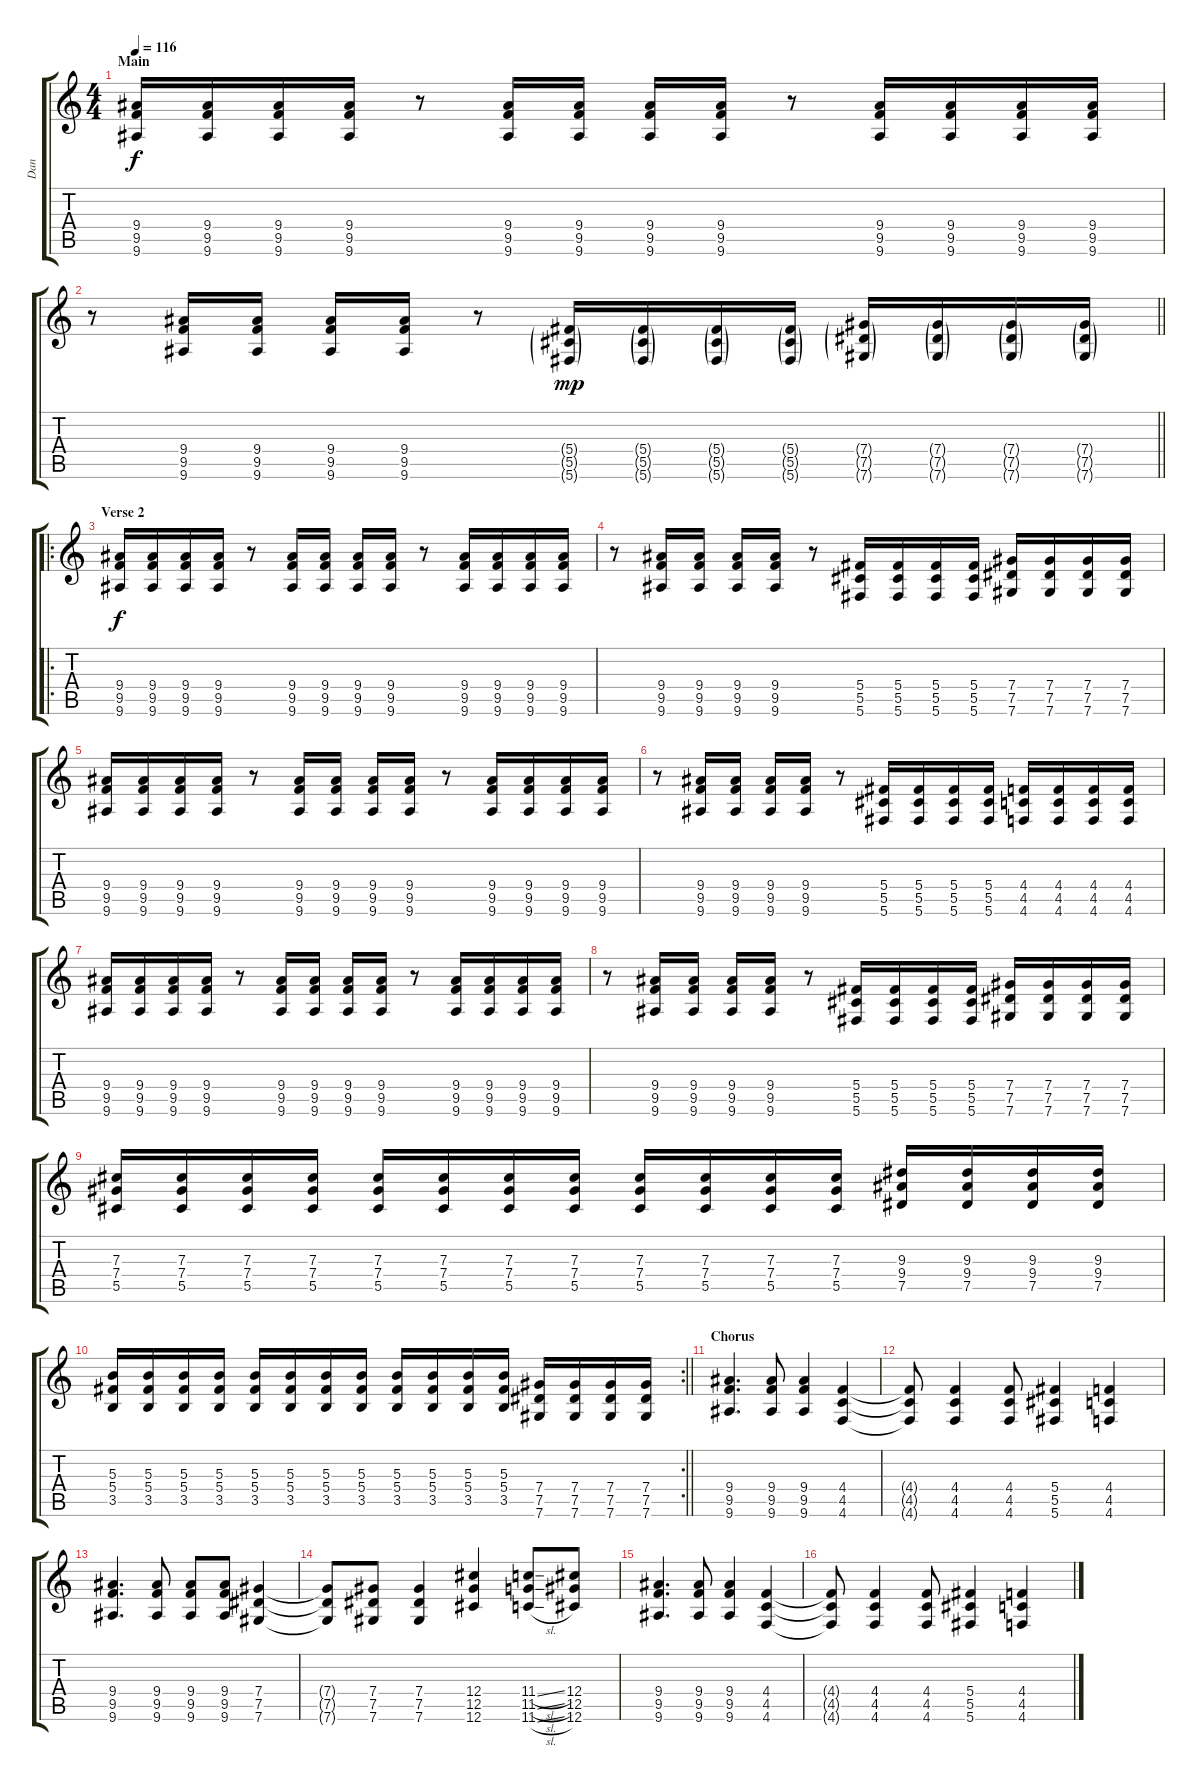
\track ("Dan" "Dan") {instrument distortionguitar}
\staff {score tabs}
\tuning (Eb4 Bb3 Gb3 Db3 Ab2 Db2) {hide}
\ts (4 4)
\section ("" "Main")
\tempo 116
\clef g2
\ks c
(9.4 9.5 9.6).16{dy f} (9.4 9.5 9.6).16 (9.4 9.5 9.6).16 (9.4 9.5 9.6).16 r.8 (9.4 9.5 9.6).16 (9.4 9.5 9.6).16 (9.4 9.5 9.6).16 (9.4 9.5 9.6).16 r.8 (9.4 9.5 9.6).16 (9.4 9.5 9.6).16 (9.4 9.5 9.6).16 (9.4 9.5 9.6).16 |
\barLineRight lightlight
r.8 (9.4 9.5 9.6).16 (9.4 9.5 9.6).16 (9.4 9.5 9.6).16 (9.4 9.5 9.6).16 r.8 (5.4{g} 5.5{g} 5.6{g}).16{dy mp} (5.4{g} 5.5{g} 5.6{g}).16 (5.4{g} 5.5{g} 5.6{g}).16 (5.4{g} 5.5{g} 5.6{g}).16 (7.4{g} 7.5{g} 7.6{g}).16 (7.4{g} 7.5{g} 7.6{g}).16 (7.4{g} 7.5{g} 7.6{g}).16 (7.4{g} 7.5{g} 7.6{g}).16 |
\ro
\section ("" "Verse 2")
(9.4 9.5 9.6).16{dy f} (9.4 9.5 9.6).16 (9.4 9.5 9.6).16 (9.4 9.5 9.6).16 r.8 (9.4 9.5 9.6).16 (9.4 9.5 9.6).16 (9.4 9.5 9.6).16 (9.4 9.5 9.6).16 r.8 (9.4 9.5 9.6).16 (9.4 9.5 9.6).16 (9.4 9.5 9.6).16 (9.4 9.5 9.6).16 |
r.8 (9.4 9.5 9.6).16 (9.4 9.5 9.6).16 (9.4 9.5 9.6).16 (9.4 9.5 9.6).16 r.8 (5.4 5.5 5.6).16 (5.4 5.5 5.6).16 (5.4 5.5 5.6).16 (5.4 5.5 5.6).16 (7.4 7.5 7.6).16 (7.4 7.5 7.6).16 (7.4 7.5 7.6).16 (7.4 7.5 7.6).16 |
(9.4 9.5 9.6).16 (9.4 9.5 9.6).16 (9.4 9.5 9.6).16 (9.4 9.5 9.6).16 r.8 (9.4 9.5 9.6).16 (9.4 9.5 9.6).16 (9.4 9.5 9.6).16 (9.4 9.5 9.6).16 r.8 (9.4 9.5 9.6).16 (9.4 9.5 9.6).16 (9.4 9.5 9.6).16 (9.4 9.5 9.6).16 |
r.8 (9.4 9.5 9.6).16 (9.4 9.5 9.6).16 (9.4 9.5 9.6).16 (9.4 9.5 9.6).16 r.8 (5.4 5.5 5.6).16 (5.4 5.5 5.6).16 (5.4 5.5 5.6).16 (5.4 5.5 5.6).16 (4.4 4.5 4.6).16 (4.4 4.5 4.6).16 (4.4 4.5 4.6).16 (4.4 4.5 4.6).16 |
(9.4 9.5 9.6).16 (9.4 9.5 9.6).16 (9.4 9.5 9.6).16 (9.4 9.5 9.6).16 r.8 (9.4 9.5 9.6).16 (9.4 9.5 9.6).16 (9.4 9.5 9.6).16 (9.4 9.5 9.6).16 r.8 (9.4 9.5 9.6).16 (9.4 9.5 9.6).16 (9.4 9.5 9.6).16 (9.4 9.5 9.6).16 |
r.8 (9.4 9.5 9.6).16 (9.4 9.5 9.6).16 (9.4 9.5 9.6).16 (9.4 9.5 9.6).16 r.8 (5.4 5.5 5.6).16 (5.4 5.5 5.6).16 (5.4 5.5 5.6).16 (5.4 5.5 5.6).16 (7.4 7.5 7.6).16 (7.4 7.5 7.6).16 (7.4 7.5 7.6).16 (7.4 7.5 7.6).16 |
(7.3 7.4 5.5).16 (7.3 7.4 5.5).16 (7.3 7.4 5.5).16 (7.3 7.4 5.5).16 (7.3 7.4 5.5).16 (7.3 7.4 5.5).16 (7.3 7.4 5.5).16 (7.3 7.4 5.5).16 (7.3 7.4 5.5).16 (7.3 7.4 5.5).16 (7.3 7.4 5.5).16 (7.3 7.4 5.5).16 (9.3 9.4 7.5).16 (9.3 9.4 7.5).16 (9.3 9.4 7.5).16 (9.3 9.4 7.5).16 |
\rc 2
\barLineRight lightlight
(5.3 5.4 3.5).16 (5.3 5.4 3.5).16 (5.3 5.4 3.5).16 (5.3 5.4 3.5).16 (5.3 5.4 3.5).16 (5.3 5.4 3.5).16 (5.3 5.4 3.5).16 (5.3 5.4 3.5).16 (5.3 5.4 3.5).16 (5.3 5.4 3.5).16 (5.3 5.4 3.5).16 (5.3 5.4 3.5).16 (7.4 7.5 7.6).16 (7.4 7.5 7.6).16 (7.4 7.5 7.6).16 (7.4 7.5 7.6).16 |
\section ("" "Chorus")
(9.4 9.5 9.6).4{d} (9.4 9.5 9.6).8 (9.4 9.5 9.6).4 (4.4 4.5 4.6).4 |
(4.4{t} 4.5{t} 4.6{t}).8 (4.4 4.5 4.6).4 (4.4 4.5 4.6).8 (5.4 5.5 5.6).4 (4.4 4.5 4.6).4 |
(9.4 9.5 9.6).4{d} (9.4 9.5 9.6).8 (9.4 9.5 9.6).8 (9.4 9.5 9.6).8 (7.4 7.5 7.6).4 |
(7.4{t} 7.5{t} 7.6{t}).8 (7.4 7.5 7.6).8 (7.4 7.5 7.6).4 (12.4 12.5 12.6).4 (11.4{sl} 11.5{sl} 11.6{sl}).8 (12.4 12.5 12.6).8 |
(9.4 9.5 9.6).4{d} (9.4 9.5 9.6).8 (9.4 9.5 9.6).4 (4.4 4.5 4.6).4 |
(4.4{t} 4.5{t} 4.6{t}).8 (4.4 4.5 4.6).4 (4.4 4.5 4.6).8 (5.4 5.5 5.6).4 (4.4 4.5 4.6).4
